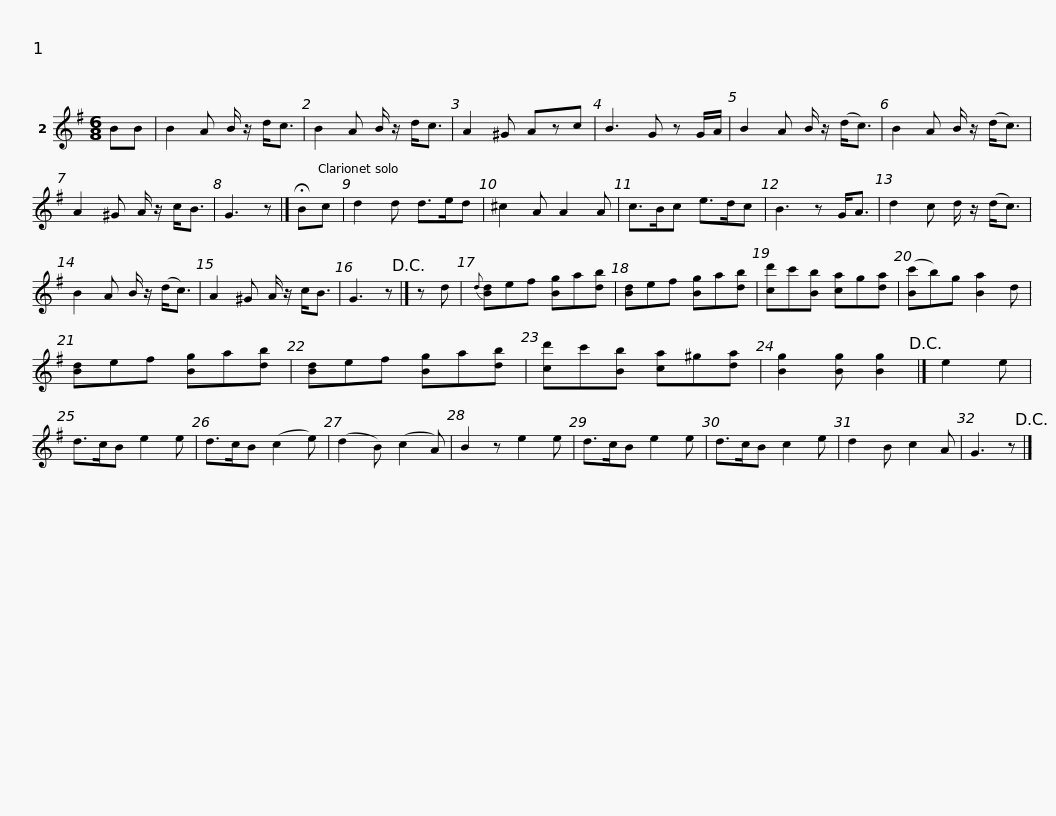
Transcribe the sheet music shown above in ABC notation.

X:1
L:1/8
M:6/8
I:linebreak $
K:G
V:1 treble
V:1
 BB | B2 A B/ z/ d<c | B2 A B/ z/ d<c | A2 ^G Azc | B3 G z G/A/ | %5
 B2 A B/ z/ (d<c) | B2 A B/ z/ (d<c) |$ A2 ^G A/ z/ c<B | G3 z |] !fermata!Bc | %10
 d2 d d>ed | ^c2 A A2 A | c>Bc e>dc | B3 z G<A | d2 c d/ z/ (d<c) |$ %15
 B2 A B/ z/ (d<c) | A2 ^G A/ z/ c<B | G3 z!D.C.! |] z d |{d} [Bd]ef [Bg]a[db] | %20
 [Bd]ef [Bg]a[db] | [cd']c'[Bb] [ca]g[da] |$ ([Bc']b)g [Ba]2 d | [Bd]ef [Bg]a[db] | [Bd]ef [Bg]a[db] | %25
 [cd']c'[Bb] [ca]^g[da] | [Bg]2 [Bg] [Bg]2!D.C.! |] e2 e | d>cB e2 e | d>cB (c2 e) |$ %30
 (d2 B) (c2 A) | B2 z e2 e | d>cB e2 e | d>cB c2 e | d2 B c2 A | %35
 G3 z!D.C.! |] %36
